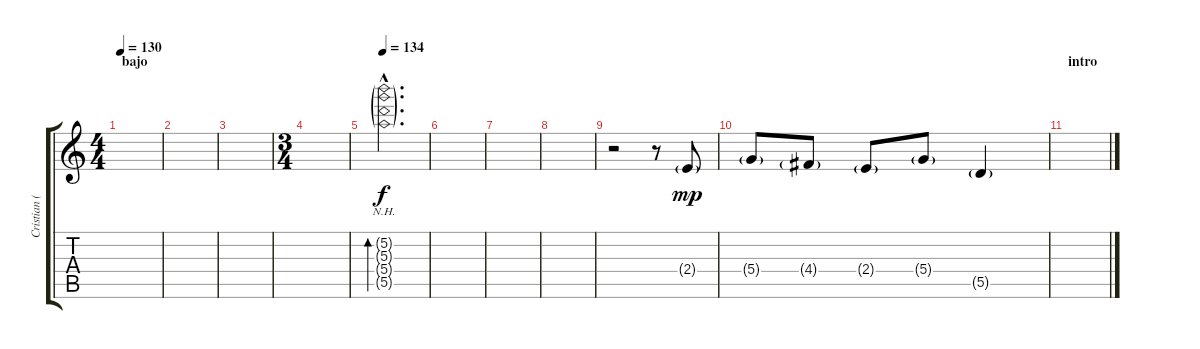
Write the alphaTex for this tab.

\track ("Cristian (guitarra)" "Cristian (") {instrument electricguitarclean}
\staff {score tabs}
\tuning (E4 B3 G3 D3 A2 E2) {hide}
\ts (4 4)
\section ("" "bajo")
\tempo 130
\clef g2
\ks c
|
|
|
\ts (3 4)
|
\tempo 134
(5.2{nh g hac} 5.3{nh g hac} 5.4{nh g hac} 5.5{nh g hac}).2{d bd 480} |
|
|
|
r.2{volume 13 instrument electricguitarclean} r.8 2.4{g}.8{dy mp} |
5.4{g}.8 4.4{g}.8 2.4{g}.8 5.4{g}.8 5.5{g}.4 |
\section ("" "intro")
